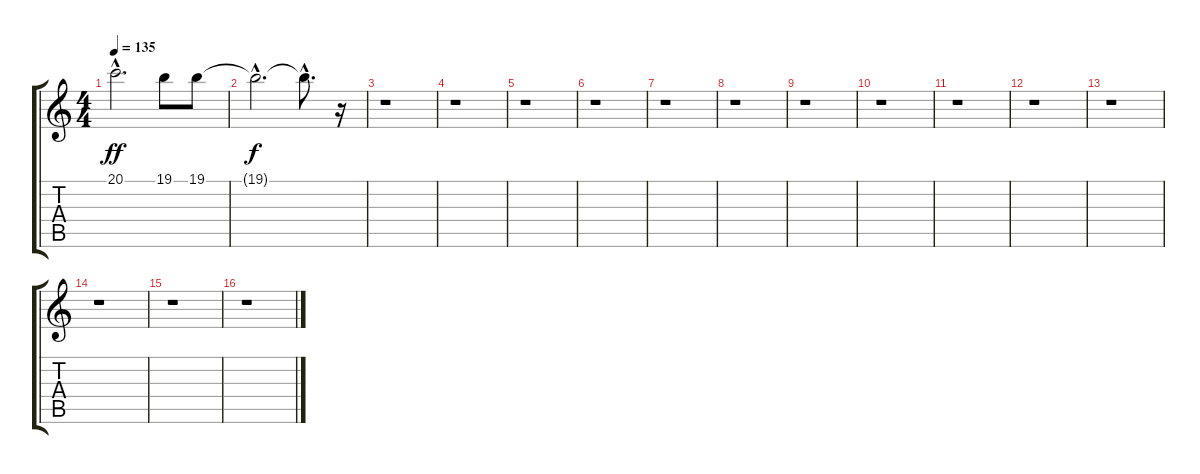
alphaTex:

\track "" {instrument flute}
\staff {score tabs}
\tuning (E4 B3 G3 D3 A2 E2) {hide}
\ts (4 4)
\tempo 135
\clef g2
\ks c
20.1{hac}.2{d dy ff} 19.1.8 19.1.8 |
19.1{hac t}.2{d dy f} 19.1{hac t}.8{d} r.16 |
r.1 |
r.1 |
r.1 |
r.1 |
r.1 |
r.1 |
r.1 |
r.1 |
r.1 |
r.1 |
r.1 |
r.1 |
r.1 |
r.1
